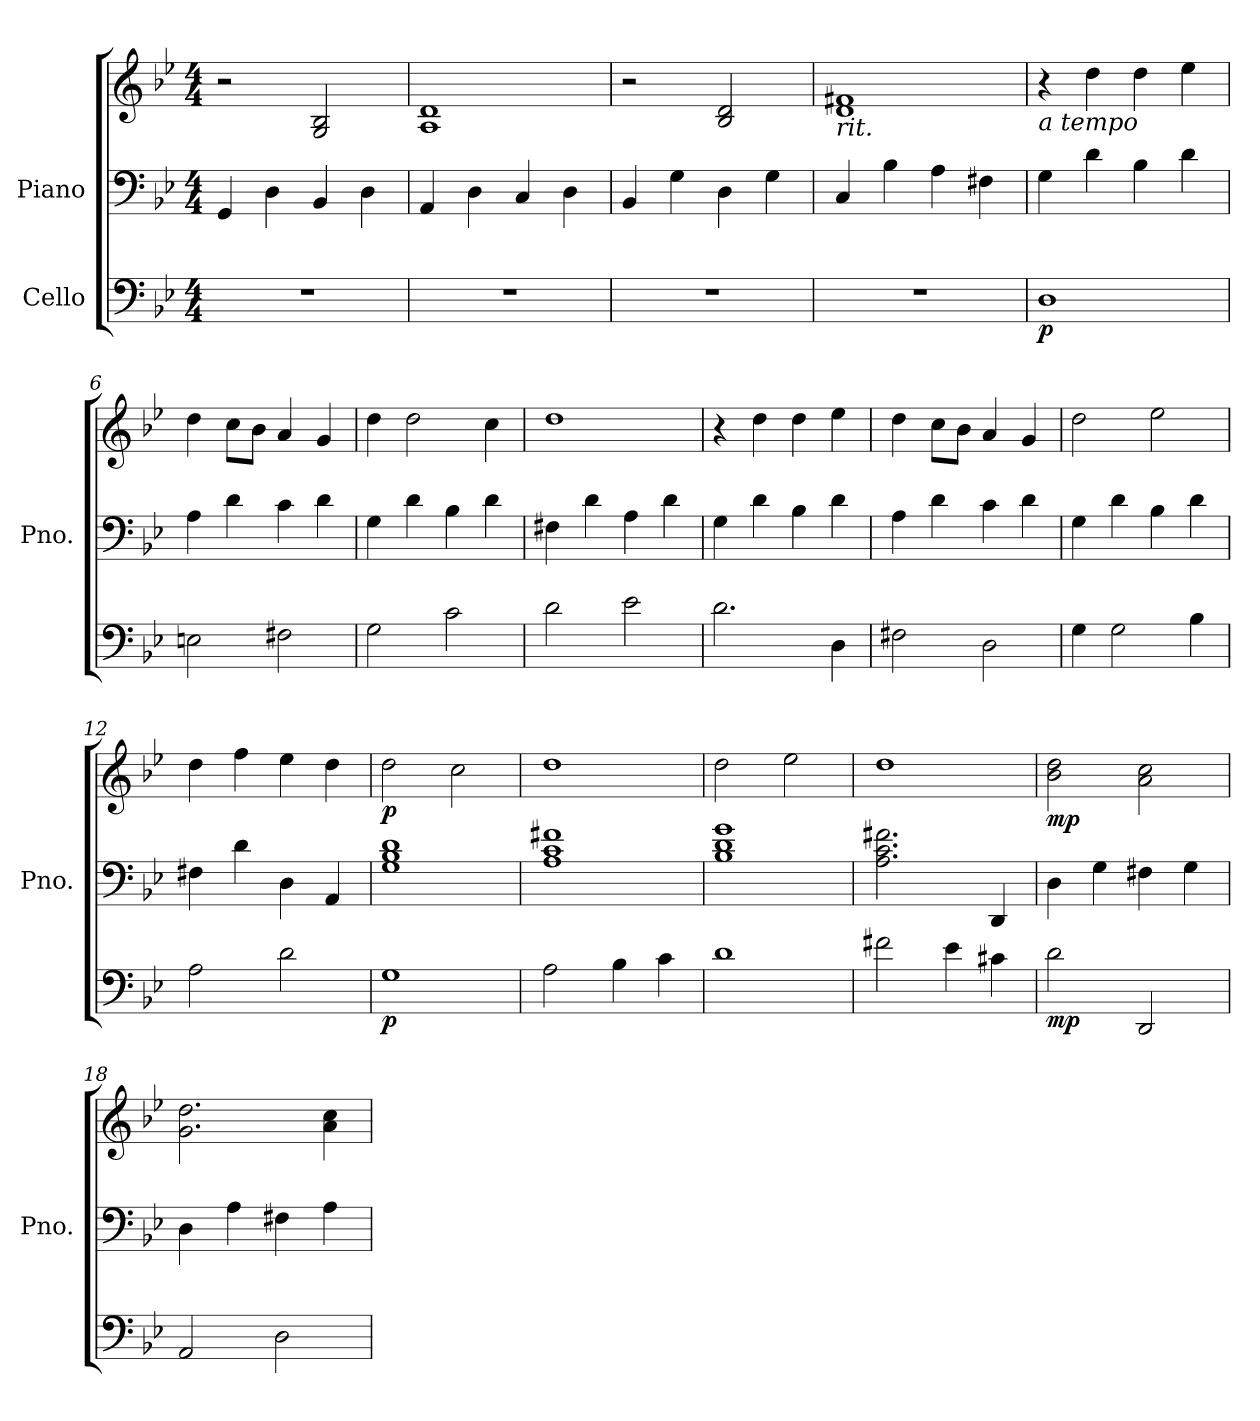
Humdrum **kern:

**kern	**dynam	**kern	**kern	**dynam
*part2	*part2	*part1	*part1	*part1
*staff3	*staff3	*staff2	*staff1	*staff1/2
*I"Cello	*	*I"Piano	*	*
*	*	*I'Pno.	*	*
*clefF4	*	*clefF4	*clefG2	*
*k[b-e-]	*	*k[b-e-]	*k[b-e-]	*
*g:	*	*g:	*g:	*
*M4/4	*	*M4/4	*M4/4	*
=1	=1	=1	=1	=1
1r	.	4GG/	2r	.
.	.	4D\	.	.
.	.	4BB-/	2G/ 2B-/	.
.	.	4D\	.	.
=2	=2	=2	=2	=2
1r	.	4AA/	1A 1d	.
.	.	4D\	.	.
.	.	4C/	.	.
.	.	4D\	.	.
=3	=3	=3	=3	=3
1r	.	4BB-/	2r	.
.	.	4G\	.	.
.	.	4D\	2B-/ 2d/	.
.	.	4G\	.	.
=4	=4	=4	=4	=4
!	!	!	!LO:TX:b:i:t=rit.	!
1r	.	4C/	1d 1f#X	.
.	.	4B-\	.	.
.	.	4A\	.	.
.	.	4F#X\	.	.
=5	=5	=5	=5	=5
!	!	!	!LO:TX:b:i:t=a tempo	!
!	!LO:DY:b	!	!	!
1D	p	4G\	4r	.
.	.	4d\	4dd\	.
.	.	4B-\	4dd\	.
.	.	4d\	4ee-\	.
!!LO:LB:g=z
=6	=6	=6	=6	=6
2En\	.	4A\	4dd\	.
.	.	4d\	8cc\L	.
.	.	.	8b-\J	.
2F#X\	.	4c\	4a/	.
.	.	4d\	4g/	.
=7	=7	=7	=7	=7
2G\	.	4G\	4dd\	.
.	.	4d\	2dd\	.
2c\	.	4B-\	.	.
.	.	4d\	4cc\	.
=8	=8	=8	=8	=8
2d\	.	4F#X\	1dd	.
.	.	4d\	.	.
2e-\	.	4A\	.	.
.	.	4d\	.	.
=9	=9	=9	=9	=9
2.d\	.	4G\	4r	.
.	.	4d\	4dd\	.
.	.	4B-\	4dd\	.
4D\	.	4d\	4ee-\	.
=10	=10	=10	=10	=10
2F#X\	.	4A\	4dd\	.
.	.	4d\	8cc\L	.
.	.	.	8b-\J	.
2D\	.	4c\	4a/	.
.	.	4d\	4g/	.
!!LO:LB:g=z
=11	=11	=11	=11	=11
4G\	.	4G\	2dd\	.
2G\	.	4d\	.	.
.	.	4B-\	2ee-\	.
4B-\	.	4d\	.	.
=12	=12	=12	=12	=12
2A\	.	4F#X\	4dd\	.
.	.	4d\	4ff\	.
2d\	.	4D\	4ee-\	.
.	.	4AA/	4dd\	.
=13	=13	=13	=13	=13
!	!LO:DY:b	!	!	!LO:DY:b
1G	p	1G 1B- 1d	2dd\	p
.	.	.	2cc\	.
=14	=14	=14	=14	=14
2A\	.	1A 1c 1f#X	1dd	.
4B-\	.	.	.	.
4c\	.	.	.	.
=15	=15	=15	=15	=15
1d	.	1B- 1d 1g	2dd\	.
.	.	.	2ee-\	.
=16	=16	=16	=16	=16
2f#X\	.	2.A\ 2.c\ 2.f#X\	1dd	.
4e-\	.	.	.	.
4c#X\	.	4DD/	.	.
!!LO:PB:g=z
=17	=17	=17	=17	=17
!	!LO:DY:b	!	!	!LO:DY:b
2d\	mp	4D\	2b-\ 2dd\	mp
.	.	4G\	.	.
2DD/	.	4F#X\	2a\ 2cc\	.
.	.	4G\	.	.
=18	=18	=18	=18	=18
2AA/	.	4D\	2.g\ 2.dd\	.
.	.	4A\	.	.
2D\	.	4F#X\	.	.
.	.	4A\	4a\ 4cc\	.
=	=	=	=	=
*-	*-	*-	*-	*-
